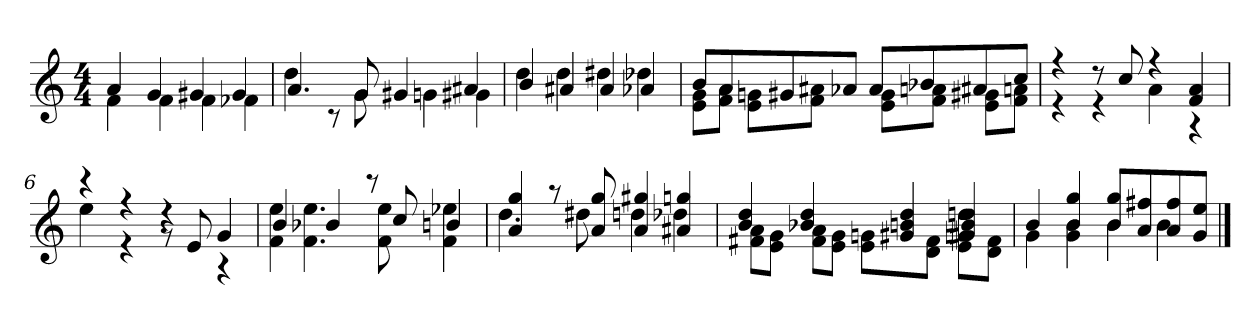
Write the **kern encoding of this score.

**kern
*part1
*staff1
*clefG2
*k[]
*M4/4
=1
*^
4a/	4f\
4g/	4f\
4g#X/	4f\
4g#/	4f-X\
=2	=2
4.a/	4dd\
.	8r
8g/	8g\
4g#X/	4gn\
4a#X/	4g#X\
=3	=3
4b/	4dd\
4a#X/	4dd\
4a#/	4dd#X\
4a-X/	4dd-X\
=4	=4
8b/L	8e\ 8g\L
8a/	8f\ 8a\J
8g#X/	8e\ 8gn\L
8a-X/J	8f\ 8a#X\J
8a#/L	8e\ 8g\L
8b-X/	8f\ 8an\J
8a#X/	8e\ 8g#X\L
8cc/J	8f\ 8an\J
=5	=5
4r	4r
8r	4r
8cc/	.
4r	4a\
4f/ 4a/	4r
=6	=6
4r	4ee\
4rff	4re
4r	8r
.	8e/
4g/	4r
=7	=7
*	*^
4b/	2.ryy	4f\ 4ee\
4b-X/	.	4.f\ 4.ee\
8r	.	.
8cc/	.	8f\ 8ee\
4bn/	4f\ 4ee-X\	4ryy
=8	=8	=8
4a/ 4gg/	4.dd\	2ryy
8r	.	.
8a/ 8gg/	8dd#X\	.
4a/ 4gg#X/	2ryy	4ddn\
4a#X/ 4ggn/	.	4dd-X\
*	*v	*v
=9	=9
4b/ 4dd/	8f#X\ 8a\L
.	8e\ 8g\J
4b-X/ 4dd/	8f#\ 8a\L
.	8e\ 8g\J
4g#X/ 4bn/ 4dd/	8e\ 8gn\L
.	8d\ 8f#\J
4g#X/ 4b/ 4dd/	8e\ 8gn\ 8ddn\L
.	8d\ 8f#\J
=10	=10
4b/	4g\
4b/ 4gg/	4g\ 4b\
8b/ 8gg/L	4b\
8a/ 8ff#X/	.
8a/ 8ff#/	4b\
8g/ 8ee/J	.
*v	*v
==
*-
